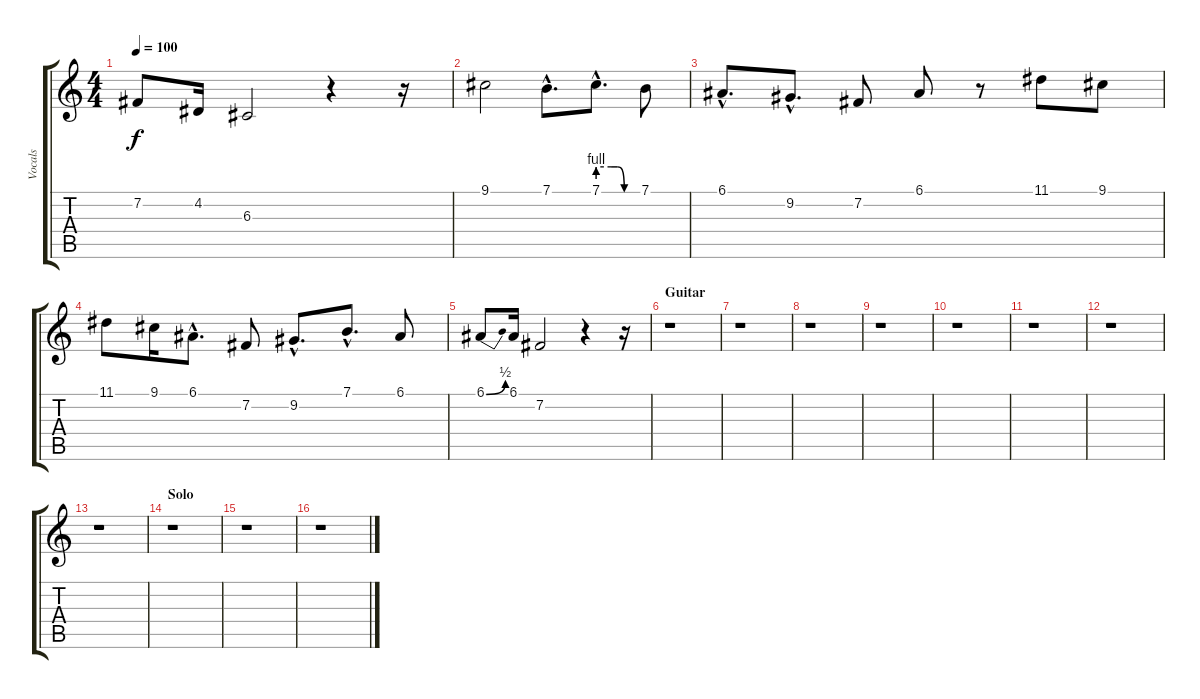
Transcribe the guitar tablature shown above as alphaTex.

\track ("Vocals" "Vocals") {instrument lead2sawtooth}
\staff {score tabs}
\tuning (E4 B3 G3 D3 A2 E2) {hide}
\ts (4 4)
\tempo 100
\clef g2
\ks c
7.2.8{dy f} 4.2.16 6.3.2 r.4 r.16 |
9.1.2 7.1{hac}.8{d} 7.1{be (custom 0 4 20 4 30 4 40 0 60 0) hac}.8{d} 7.1.8 |
6.1{hac}.8{d} 9.2{hac}.8{d} 7.2.8 6.1.8 r.8 11.1.8 9.1.8 |
11.1.8 9.1.16 6.1{hac}.8{d} 7.2.8 9.2{hac}.8{d} 7.1{hac}.8{d} 6.1.8 |
6.1{be (bend 0 0 60 2)}.8 6.1.16 7.2.2 r.4 r.16 |
\section ("" "Guitar ")
r.1 |
r.1 |
r.1 |
r.1 |
r.1 |
r.1 |
r.1 |
r.1 |
\section ("" "Solo")
r.1 |
r.1 |
r.1
